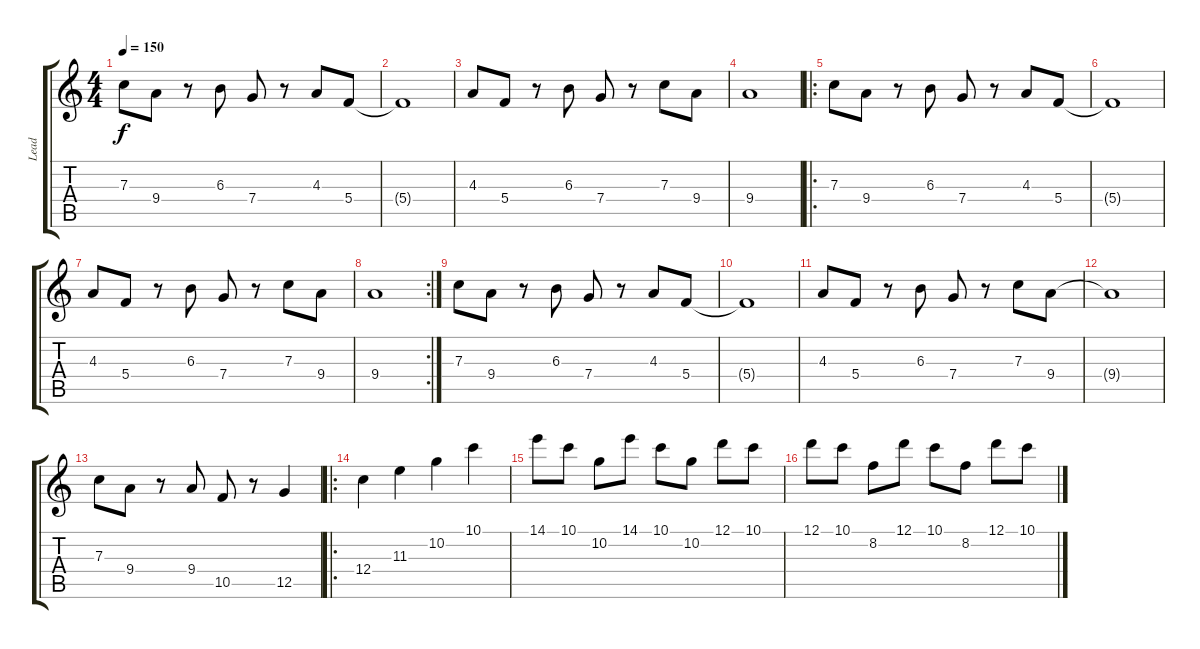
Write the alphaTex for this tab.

\track ("Lead" "Lead") {instrument distortionguitar}
\staff {score tabs}
\tuning (D4 A3 F3 C3 G2 D2) {hide}
\ts (4 4)
\tempo 150
\clef g2
\ks c
7.3.8{dy f instrument distortionguitar} 9.4.8 r.8 6.3.8 7.4.8 r.8 4.3.8 5.4.8 |
5.4{t}.1 |
4.3.8 5.4.8 r.8 6.3.8 7.4.8 r.8 7.3.8 9.4.8 |
9.4.1 |
\ro
7.3.8 9.4.8 r.8 6.3.8 7.4.8 r.8 4.3.8 5.4.8 |
5.4{t}.1 |
4.3.8 5.4.8 r.8 6.3.8 7.4.8 r.8 7.3.8 9.4.8 |
\rc 2
9.4.1 |
7.3.8 9.4.8 r.8 6.3.8 7.4.8 r.8 4.3.8 5.4.8 |
5.4{t}.1 |
4.3.8 5.4.8 r.8 6.3.8 7.4.8 r.8 7.3.8 9.4.8 |
9.4{t}.1 |
7.3.8 9.4.8 r.8 9.4.8 10.5.8 r.8 12.5.4 |
\ro
12.4.4 11.3.4 10.2.4 10.1.4 |
14.1.8 10.1.8 10.2.8 14.1.8 10.1.8 10.2.8 12.1.8 10.1.8 |
12.1.8 10.1.8 8.2.8 12.1.8 10.1.8 8.2.8 12.1.8 10.1.8
